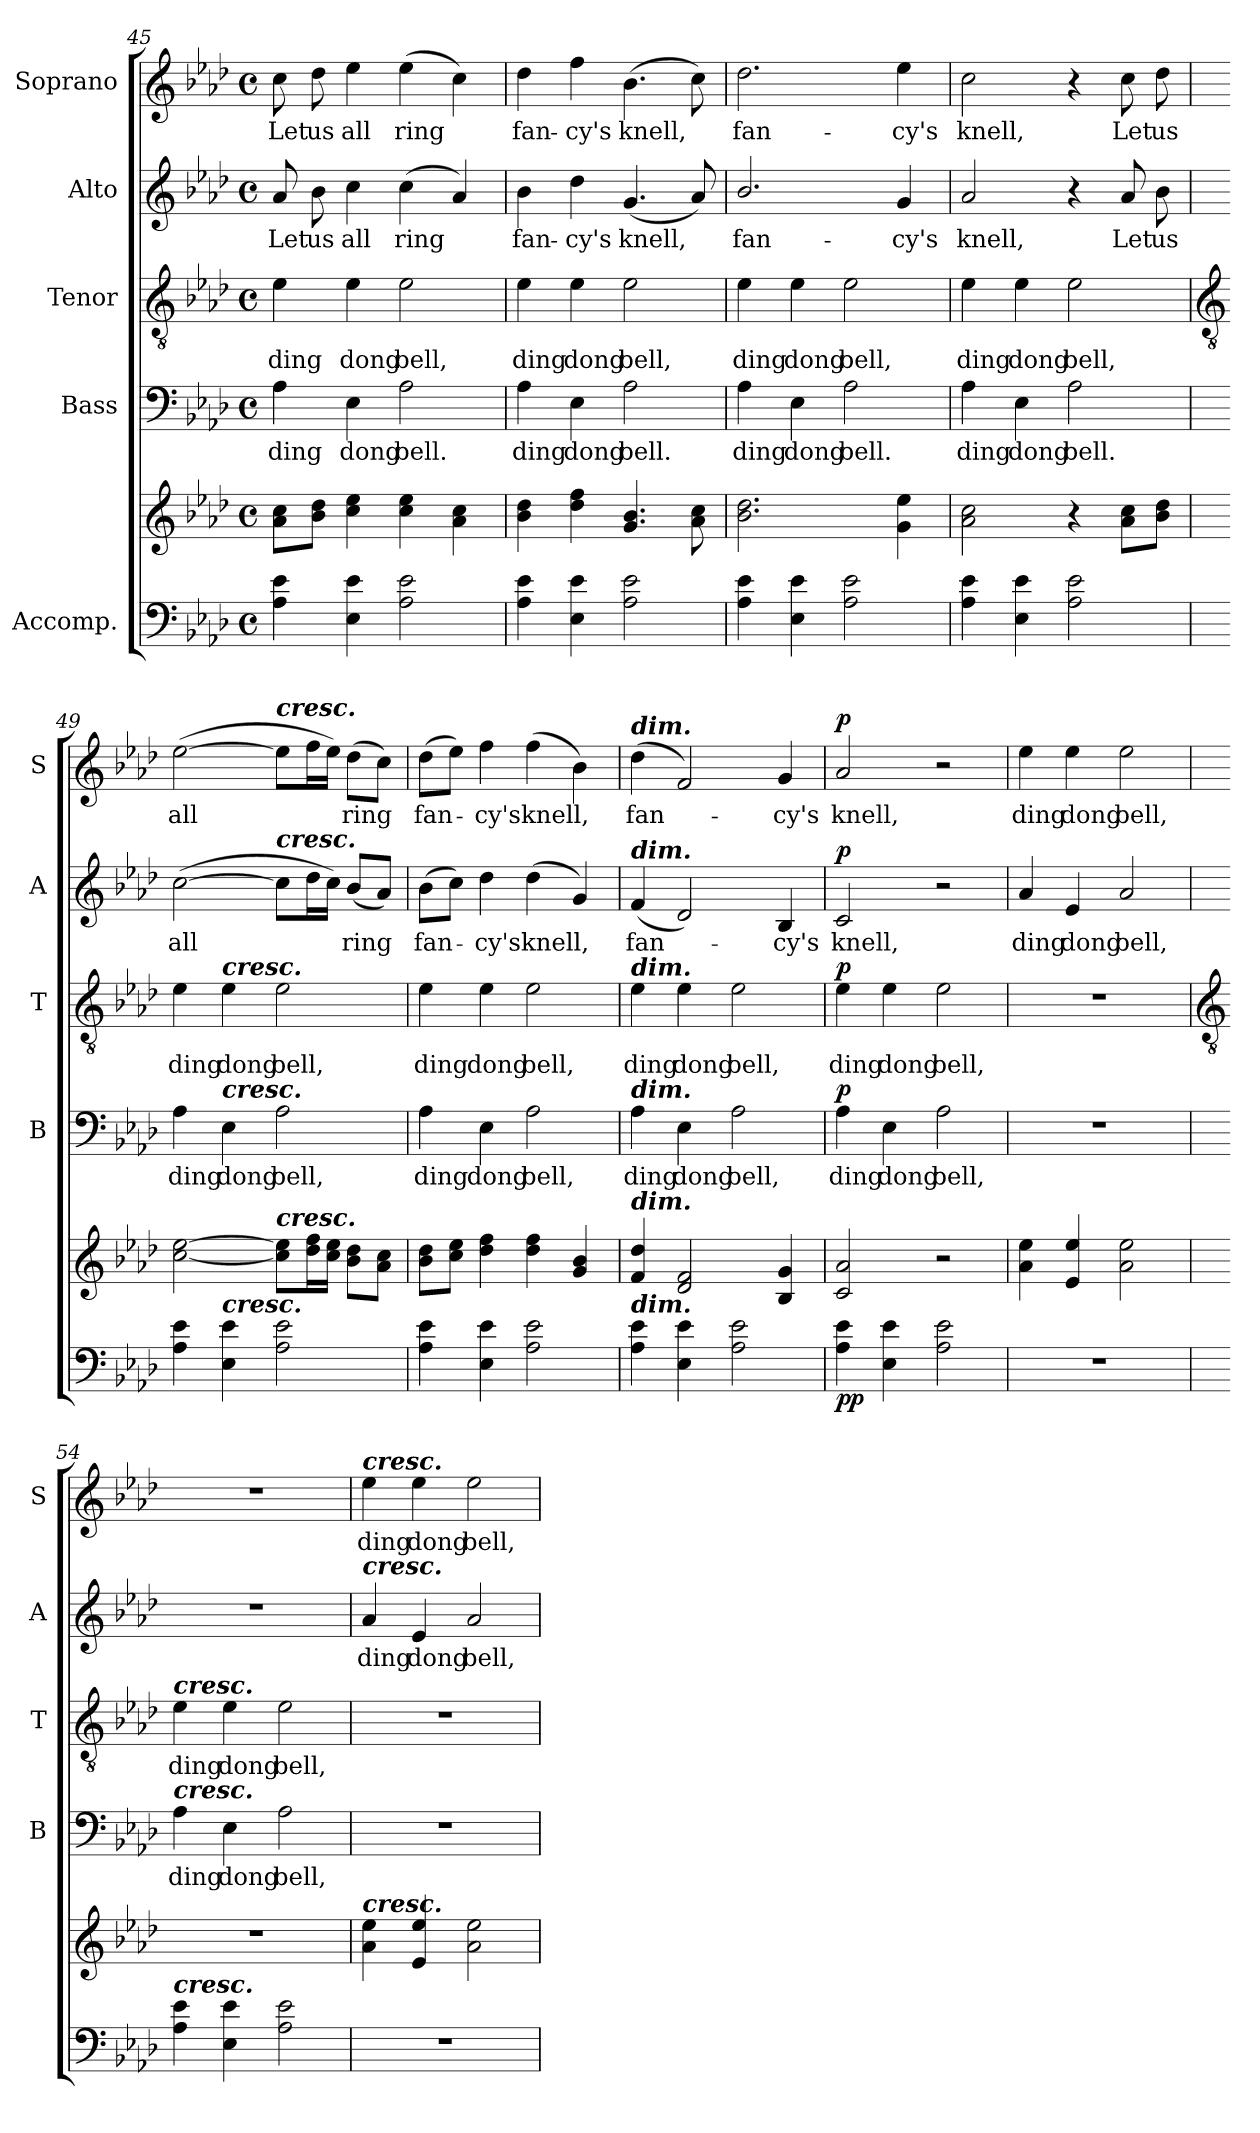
**kern	**kern	**dynam	**kern	**text	**dynam	**kern	**text	**dynam	**kern	**text	**dynam	**kern	**text	**dynam
*part5	*part5	*part5	*part4	*part4	*part4	*part3	*part3	*part3	*part2	*part2	*part2	*part1	*part1	*part1
*staff6	*staff5	*staff5/6	*staff4	*staff4	*staff4	*staff3	*staff3	*staff3	*staff2	*staff2	*staff2	*staff1	*staff1	*staff1
*I"Accomp.	*	*	*I"Bass	*	*	*I"Tenor	*	*	*I"Alto	*	*	*I"Soprano	*	*
*	*	*	*I'B	*	*	*I'T	*	*	*I'A	*	*	*I'S	*	*
*clefF4	*clefG2	*	*clefF4	*	*	*clefGv2	*	*	*clefG2	*	*	*clefG2	*	*
*k[b-e-a-d-]	*k[b-e-a-d-]	*	*k[b-e-a-d-]	*	*	*k[b-e-a-d-]	*	*	*k[b-e-a-d-]	*	*	*k[b-e-a-d-]	*	*
*A-:	*A-:	*	*A-:	*	*	*A-:	*	*	*A-:	*	*	*A-:	*	*
*M4/4	*M4/4	*	*M4/4	*	*	*M4/4	*	*	*M4/4	*	*	*M4/4	*	*
*met(c)	*met(c)	*	*met(c)	*	*	*met(c)	*	*	*met(c)	*	*	*met(c)	*	*
=45	=45	=45	=45	=45	=45	=45	=45	=45	=45	=45	=45	=45	=45	=45
!	!	!	!	!LO:LY:b	!	!	!LO:LY:b	!	!	!LO:LY:b	!	!	!LO:LY:b	!
4A- 4e-	8a- 8ccL	.	4A-	ding	.	4e-	ding	.	8a-	Let	.	8cc	Let	.
!	!	!	!	!	!	!	!	!	!	!LO:LY:b	!	!	!LO:LY:b	!
.	8b- 8dd-J	.	.	.	.	.	.	.	8b-	us	.	8dd-	us	.
!	!	!	!	!LO:LY:b	!	!	!LO:LY:b	!	!	!LO:LY:b	!	!	!LO:LY:b	!
4E- 4e-	4cc 4ee-	.	4E-	dong	.	4e-	dong	.	4cc	all	.	4ee-	all	.
!	!	!	!	!LO:LY:b	!	!	!LO:LY:b	!	!	!LO:LY:b	!	!	!LO:LY:b	!
2A- 2e-	4cc 4ee-	.	2A-	bell.	.	2e-	bell,	.	(<4cc	ring	.	(>4ee-	ring	.
.	4a- 4cc	.	.	.	.	.	.	.	4a-)	.	.	4cc)	.	.
=46	=46	=46	=46	=46	=46	=46	=46	=46	=46	=46	=46	=46	=46	=46
!	!	!	!	!LO:LY:b	!	!	!LO:LY:b	!	!	!LO:LY:b	!	!	!LO:LY:b	!
4A- 4e-	4b- 4dd-	.	4A-	ding	.	4e-	ding	.	4b-	fan-	.	4dd-	fan-	.
!	!	!	!	!LO:LY:b	!	!	!LO:LY:b	!	!	!LO:LY:b	!	!	!LO:LY:b	!
4E- 4e-	4dd- 4ff	.	4E-	dong	.	4e-	dong	.	4dd-	-cy's	.	4ff	-cy's	.
!	!	!	!	!LO:LY:b	!	!	!LO:LY:b	!	!	!LO:LY:b	!	!	!LO:LY:b	!
2A- 2e-	4.g 4.b-	.	2A-	bell.	.	2e-	bell,	.	(<4.g	knell,	.	(>4.b-	knell,	.
.	8a- 8cc	.	.	.	.	.	.	.	8a-)	.	.	8cc)	.	.
=47	=47	=47	=47	=47	=47	=47	=47	=47	=47	=47	=47	=47	=47	=47
!	!	!	!	!LO:LY:b	!	!	!LO:LY:b	!	!	!LO:LY:b	!	!	!LO:LY:b	!
4A- 4e-	2.b- 2.dd-	.	4A-	ding	.	4e-	ding	.	2.b-/	fan-	.	2.dd-	fan-	.
!	!	!	!	!LO:LY:b	!	!	!LO:LY:b	!	!	!	!	!	!	!
4E- 4e-	.	.	4E-	dong	.	4e-	dong	.	.	.	.	.	.	.
!	!	!	!	!LO:LY:b	!	!	!LO:LY:b	!	!	!	!	!	!	!
2A- 2e-	.	.	2A-	bell.	.	2e-	bell,	.	.	.	.	.	.	.
!	!	!	!	!	!	!	!	!	!	!LO:LY:b	!	!	!LO:LY:b	!
.	4g 4ee-	.	.	.	.	.	.	.	4g	-cy's	.	4ee-	-cy's	.
=48	=48	=48	=48	=48	=48	=48	=48	=48	=48	=48	=48	=48	=48	=48
!	!	!	!	!LO:LY:b	!	!	!LO:LY:b	!	!	!LO:LY:b	!	!	!LO:LY:b	!
4A- 4e-	2a- 2cc	.	4A-	ding	.	4e-	ding	.	2a-	knell,	.	2cc	knell,	.
!	!	!	!	!LO:LY:b	!	!	!LO:LY:b	!	!	!	!	!	!	!
4E- 4e-	.	.	4E-	dong	.	4e-	dong	.	.	.	.	.	.	.
!	!	!	!	!LO:LY:b	!	!	!LO:LY:b	!	!	!	!	!	!	!
2A- 2e-	4r	.	2A-	bell.	.	2e-	bell,	.	4r	.	.	4r	.	.
!	!	!	!	!	!	!	!	!	!	!LO:LY:b	!	!	!LO:LY:b	!
.	8a- 8ccL	.	.	.	.	.	.	.	8a-	Let	.	8cc	Let	.
!	!	!	!	!	!	!	!	!	!	!LO:LY:b	!	!	!LO:LY:b	!
.	8b- 8dd-J	.	.	.	.	.	.	.	8b-	us	.	8dd-	us	.
!!LO:LB:g=z
=49	=49	=49	=49	=49	=49	=49	=49	=49	=49	=49	=49	=49	=49	=49
*	*	*	*	*	*	*clefGv2	*	*	*	*	*	*	*	*
!	!	!	!	!LO:LY:b	!	!	!LO:LY:b	!	!	!LO:LY:b	!	!	!LO:LY:b	!
4A- 4e-	[2cc [2ee-	.	4A-	ding	.	4e-	ding	.	(>[2cc	all	.	(>[2ee-	all	.
!	!	!	!	!	!	!LO:TX:a:Bi:t=cresc.	!	!	!	!	!	!	!	!
!	!	!	!LO:TX:a:Bi:t=cresc.	!	!	!	!	!	!	!	!	!	!	!
!LO:TX:a:Bi:t=cresc.	!	!	!	!	!	!	!	!	!	!	!	!	!	!
!	!	!	!	!LO:LY:b	!	!	!LO:LY:b	!	!	!	!	!	!	!
4E- 4e-	.	.	4E-	dong	.	4e-	dong	.	.	.	.	.	.	.
!	!	!	!	!	!	!	!	!	!	!	!	!LO:TX:a:Bi:t=cresc.	!	!
!	!	!	!	!	!	!	!	!	!LO:TX:a:Bi:t=cresc.	!	!	!	!	!
!	!LO:TX:a:Bi:t=cresc.	!	!	!	!	!	!	!	!	!	!	!	!	!
!	!	!	!	!LO:LY:b	!	!	!LO:LY:b	!	!	!	!	!	!	!
2A- 2e-	8cc] 8ee-]L	.	2A-	bell,	.	2e-	bell,	.	8ccL]	.	.	8ee-L]	.	.
.	16dd- 16ffL	.	.	.	.	.	.	.	16dd-L	.	.	16ffL	.	.
.	16cc 16ee-JJ	.	.	.	.	.	.	.	16ccJJ)	.	.	16ee-JJ)	.	.
!	!	!	!	!	!	!	!	!	!	!LO:LY:b	!	!	!LO:LY:b	!
.	8b- 8dd-L	.	.	.	.	.	.	.	(<8b-L	ring	.	(>8dd-L	ring	.
.	8a- 8ccJ	.	.	.	.	.	.	.	8a-J)	.	.	8ccJ)	.	.
=50	=50	=50	=50	=50	=50	=50	=50	=50	=50	=50	=50	=50	=50	=50
!	!	!	!	!LO:LY:b	!	!	!LO:LY:b	!	!	!LO:LY:b	!	!	!LO:LY:b	!
4A- 4e-	8b- 8dd-L	.	4A-	ding	.	4e-	ding	.	(>8b-L	fan-	.	(>8dd-L	fan-	.
.	8cc 8ee-J	.	.	.	.	.	.	.	8ccJ)	.	.	8ee-J)	.	.
!	!	!	!	!LO:LY:b	!	!	!LO:LY:b	!	!	!LO:LY:b	!	!	!LO:LY:b	!
4E- 4e-	4dd- 4ff	.	4E-	dong	.	4e-	dong	.	4dd-	cy's	.	4ff	cy's	.
!	!	!	!	!LO:LY:b	!	!	!LO:LY:b	!	!	!LO:LY:b	!	!	!LO:LY:b	!
2A- 2e-	4dd- 4ff	.	2A-	bell,	.	2e-	bell,	.	(<4dd-	knell,	.	(>4ff	knell,	.
.	4g 4b-	.	.	.	.	.	.	.	4g)	.	.	4b-)	.	.
=51	=51	=51	=51	=51	=51	=51	=51	=51	=51	=51	=51	=51	=51	=51
!	!	!	!	!	!	!	!	!	!	!	!	!LO:TX:a:Bi:t=dim.	!	!
!	!	!	!	!	!	!	!	!	!LO:TX:a:Bi:t=dim.	!	!	!	!	!
!	!	!	!	!	!	!LO:TX:a:Bi:t=dim.	!	!	!	!	!	!	!	!
!	!	!	!LO:TX:a:Bi:t=dim.	!	!	!	!	!	!	!	!	!	!	!
!	!LO:TX:a:Bi:t=dim.	!	!	!	!	!	!	!	!	!	!	!	!	!
!LO:TX:a:Bi:t=dim.	!	!	!	!	!	!	!	!	!	!	!	!	!	!
!	!	!	!	!LO:LY:b	!	!	!LO:LY:b	!	!	!LO:LY:b	!	!	!LO:LY:b	!
4A- 4e-	4f 4dd-	.	4A-	ding	.	4e-	ding	.	(<4f	fan-	.	(<4dd-	fan-	.
!	!	!	!	!LO:LY:b	!	!	!LO:LY:b	!	!	!	!	!	!	!
4E- 4e-	2d- 2f	.	4E-	dong	.	4e-	dong	.	2d-)	.	.	2f)	.	.
!	!	!	!	!LO:LY:b	!	!	!LO:LY:b	!	!	!	!	!	!	!
2A- 2e-	.	.	2A-	bell,	.	2e-	bell,	.	.	.	.	.	.	.
!	!	!	!	!	!	!	!	!	!	!LO:LY:b	!	!	!LO:LY:b	!
.	4B- 4g	.	.	.	.	.	.	.	4B-	cy's	.	4g	cy's	.
=52	=52	=52	=52	=52	=52	=52	=52	=52	=52	=52	=52	=52	=52	=52
!	!	!LO:DY:b=2	!	!LO:LY:b	!	!	!LO:LY:b	!	!	!LO:LY:b	!	!	!LO:LY:b	!
!	!	!LO:DY:n=1:b	!	!	!LO:DY:b	!	!	!LO:DY:b	!	!	!LO:DY:b	!	!	!LO:DY:b
4A- 4e-	2c 2a-	p p	4A-	ding	p	4e-	ding	p	2c	knell,	p	2a-	knell,	p
!	!	!	!	!LO:LY:b	!	!	!LO:LY:b	!	!	!	!	!	!	!
4E- 4e-	.	.	4E-	dong	.	4e-	dong	.	.	.	.	.	.	.
!	!	!	!	!LO:LY:b	!	!	!LO:LY:b	!	!	!	!	!	!	!
2A- 2e-	2r	.	2A-	bell,	.	2e-	bell,	.	2r	.	.	2r	.	.
=53	=53	=53	=53	=53	=53	=53	=53	=53	=53	=53	=53	=53	=53	=53
!	!	!	!	!	!	!	!	!	!	!LO:LY:b	!	!	!LO:LY:b	!
1r	4a- 4ee-	.	1r	.	.	1r	.	.	4a-	ding	.	4ee-	ding	.
!	!	!	!	!	!	!	!	!	!	!LO:LY:b	!	!	!LO:LY:b	!
.	4e- 4ee-	.	.	.	.	.	.	.	4e-	dong	.	4ee-	dong	.
!	!	!	!	!	!	!	!	!	!	!LO:LY:b	!	!	!LO:LY:b	!
.	2a- 2ee-	.	.	.	.	.	.	.	2a-	bell,	.	2ee-	bell,	.
!!LO:LB:g=z
=54	=54	=54	=54	=54	=54	=54	=54	=54	=54	=54	=54	=54	=54	=54
*	*	*	*	*	*	*clefGv2	*	*	*	*	*	*	*	*
!	!	!	!	!	!	!LO:TX:a:Bi:t=cresc.	!	!	!	!	!	!	!	!
!	!	!	!LO:TX:a:Bi:t=cresc.	!	!	!	!	!	!	!	!	!	!	!
!LO:TX:a:Bi:t=cresc.	!	!	!	!	!	!	!	!	!	!	!	!	!	!
!	!	!	!	!LO:LY:b	!	!	!LO:LY:b	!	!	!	!	!	!	!
4A- 4e-	1r	.	4A-	ding	.	4e-	ding	.	1r	.	.	1r	.	.
!	!	!	!	!LO:LY:b	!	!	!LO:LY:b	!	!	!	!	!	!	!
4E- 4e-	.	.	4E-	dong	.	4e-	dong	.	.	.	.	.	.	.
!	!	!	!	!LO:LY:b	!	!	!LO:LY:b	!	!	!	!	!	!	!
2A- 2e-	.	.	2A-	bell,	.	2e-	bell,	.	.	.	.	.	.	.
=55	=55	=55	=55	=55	=55	=55	=55	=55	=55	=55	=55	=55	=55	=55
!	!	!	!	!	!	!	!	!	!	!	!	!LO:TX:a:Bi:t=cresc.	!	!
!	!	!	!	!	!	!	!	!	!LO:TX:a:Bi:t=cresc.	!	!	!	!	!
!	!LO:TX:a:Bi:t=cresc.	!	!	!	!	!	!	!	!	!	!	!	!	!
!	!	!	!	!	!	!	!	!	!	!LO:LY:b	!	!	!LO:LY:b	!
1r	4a- 4ee-	.	1r	.	.	1r	.	.	4a-	ding	.	4ee-	ding	.
!	!	!	!	!	!	!	!	!	!	!LO:LY:b	!	!	!LO:LY:b	!
.	4e- 4ee-	.	.	.	.	.	.	.	4e-	dong	.	4ee-	dong	.
!	!	!	!	!	!	!	!	!	!	!LO:LY:b	!	!	!LO:LY:b	!
.	2a- 2ee-	.	.	.	.	.	.	.	2a-	bell,	.	2ee-	bell,	.
=	=	=	=	=	=	=	=	=	=	=	=	=	=	=
*-	*-	*-	*-	*-	*-	*-	*-	*-	*-	*-	*-	*-	*-	*-
